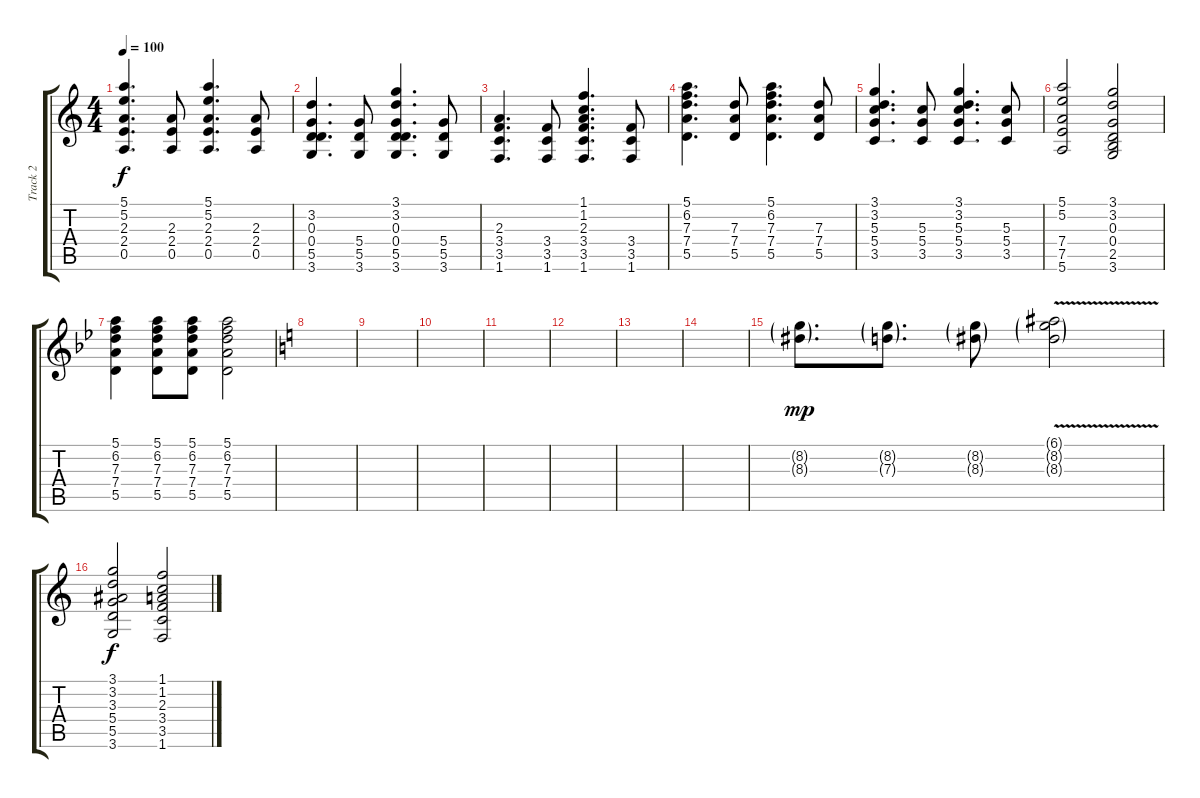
\track ("Track 2" "Track 2") {instrument distortionguitar}
\staff {score tabs}
\tuning (E4 B3 G3 D3 A2 E2) {hide}
\ts (4 4)
\tempo 100
\clef g2
\ks c
(5.1 5.2 2.3 2.4 0.5).4{d dy f} (2.3 2.4 0.5).8 (5.1 5.2 2.3 2.4 0.5).4{d} (2.3 2.4 0.5).8 |
(3.2 0.3 0.4 5.5 3.6).4{d} (5.4 5.5 3.6).8 (3.1 3.2 0.3 0.4 5.5 3.6).4{d} (5.4 5.5 3.6).8 |
(2.3 3.4 3.5 1.6).4{d} (3.4 3.5 1.6).8 (1.1 1.2 2.3 3.4 3.5 1.6).4{d} (3.4 3.5 1.6).8 |
(5.1 6.2 7.3 7.4 5.5).4{d} (7.3 7.4 5.5).8 (5.1 6.2 7.3 7.4 5.5).4{d} (7.3 7.4 5.5).8 |
(3.1 3.2 5.3 5.4 3.5).4{d} (5.3 5.4 3.5).8 (3.1 3.2 5.3 5.4 3.5).4{d} (5.3 5.4 3.5).8 |
(5.1 5.2 7.4 7.5 5.6).2 (3.1 3.2 0.3 0.4 2.5 3.6).2 |
\ks bb
(5.1 6.2 7.3 7.4 5.5).4 (5.1 6.2 7.3 7.4 5.5).8 (5.1 6.2 7.3 7.4 5.5).8 (5.1 6.2 7.3 7.4 5.5).2 |
\ks c
|
|
|
|
|
|
|
(8.2{g} 8.3{g}).8{d dy mp} (8.2{g} 7.3{g}).8{d} (8.2{g} 8.3{g}).8 (6.1{v g} 8.2{g} 8.3{v g}).2 |
(3.1 3.2 3.3 5.4 5.5 3.6).2{dy f volume 9} (1.1 1.2 2.3 3.4 3.5 1.6).2
